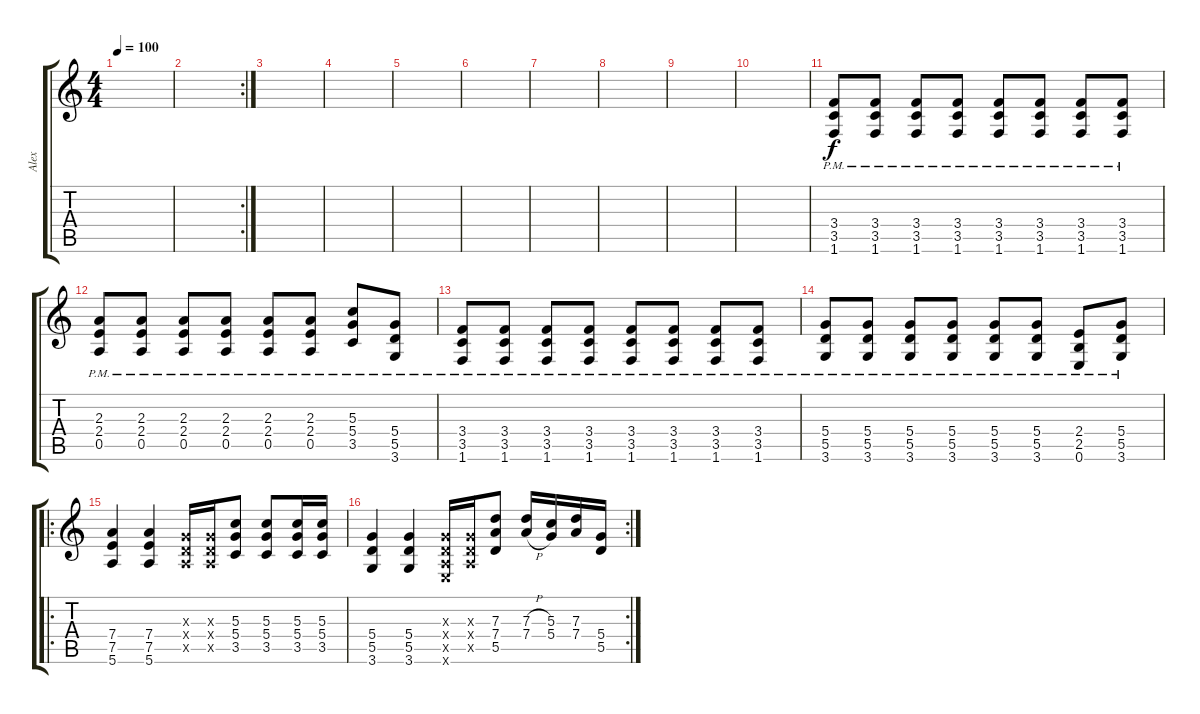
\track ("Alex" "Alex") {instrument distortionguitar}
\staff {score tabs}
\tuning (E4 B3 G3 D3 A2 E2) {hide}
\ts (4 4)
\tempo 100
\clef g2
\ks c
|
\rc 2
|
|
|
|
|
|
|
|
|
(3.4{pm} 3.5{pm} 1.6{pm}).8 (3.4{pm} 3.5{pm} 1.6{pm}).8 (3.4{pm} 3.5{pm} 1.6{pm}).8 (3.4{pm} 3.5{pm} 1.6{pm}).8 (3.4{pm} 3.5{pm} 1.6{pm}).8 (3.4{pm} 3.5{pm} 1.6{pm}).8 (3.4{pm} 3.5{pm} 1.6{pm}).8 (3.4{pm} 3.5{pm} 1.6{pm}).8 |
(2.3{pm} 2.4{pm} 0.5{pm}).8 (2.3{pm} 2.4 0.5{pm}).8 (2.3{pm} 2.4 0.5{pm}).8 (2.3{pm} 2.4 0.5{pm}).8 (2.3{pm} 2.4 0.5{pm}).8 (2.3{pm} 2.4 0.5{pm}).8 (5.3{pm} 5.4{pm} 3.5{pm}).8 (5.4 5.5 3.6{pm}).8 |
(3.4{pm} 3.5{pm} 1.6{pm}).8 (3.4{pm} 3.5{pm} 1.6{pm}).8 (3.4{pm} 3.5{pm} 1.6{pm}).8 (3.4{pm} 3.5{pm} 1.6{pm}).8 (3.4{pm} 3.5{pm} 1.6{pm}).8 (3.4{pm} 3.5{pm} 1.6{pm}).8 (3.4{pm} 3.5{pm} 1.6{pm}).8 (3.4{pm} 3.5{pm} 1.6{pm}).8 |
(5.4{pm} 5.5{pm} 3.6{pm}).8 (5.4{pm} 5.5{pm} 3.6{pm}).8 (5.4{pm} 5.5{pm} 3.6{pm}).8 (5.4{pm} 5.5{pm} 3.6{pm}).8 (5.4{pm} 5.5{pm} 3.6{pm}).8 (5.4{pm} 5.5{pm} 3.6{pm}).8 (2.4{pm} 2.5{pm} 0.6{pm}).8 (5.4{pm} 5.5{pm} 3.6{pm}).8 |
\ro
(7.4 7.5 5.6).4 (7.4 7.5 5.6).4 (0.3{x} 0.4{x} 0.5{x}).16 (0.3{x} 0.4{x} 0.5{x}).16 (5.3 5.4 3.5).8 (5.3 5.4 3.5).8 (5.3 5.4 3.5).16 (5.3 5.4 3.5).16 |
\rc 2
(5.4 5.5 3.6).4 (5.4 5.5 3.6).4 (0.3{x} 0.4{x} 0.5{x} 0.6{x}).16 (0.3{x} 0.4{x} 0.5{x}).16 (7.3 7.4 5.5).8 (7.3{h} 7.4{h}).16 (5.3 5.4).16 (7.3 7.4).16 (5.4 5.5).16
